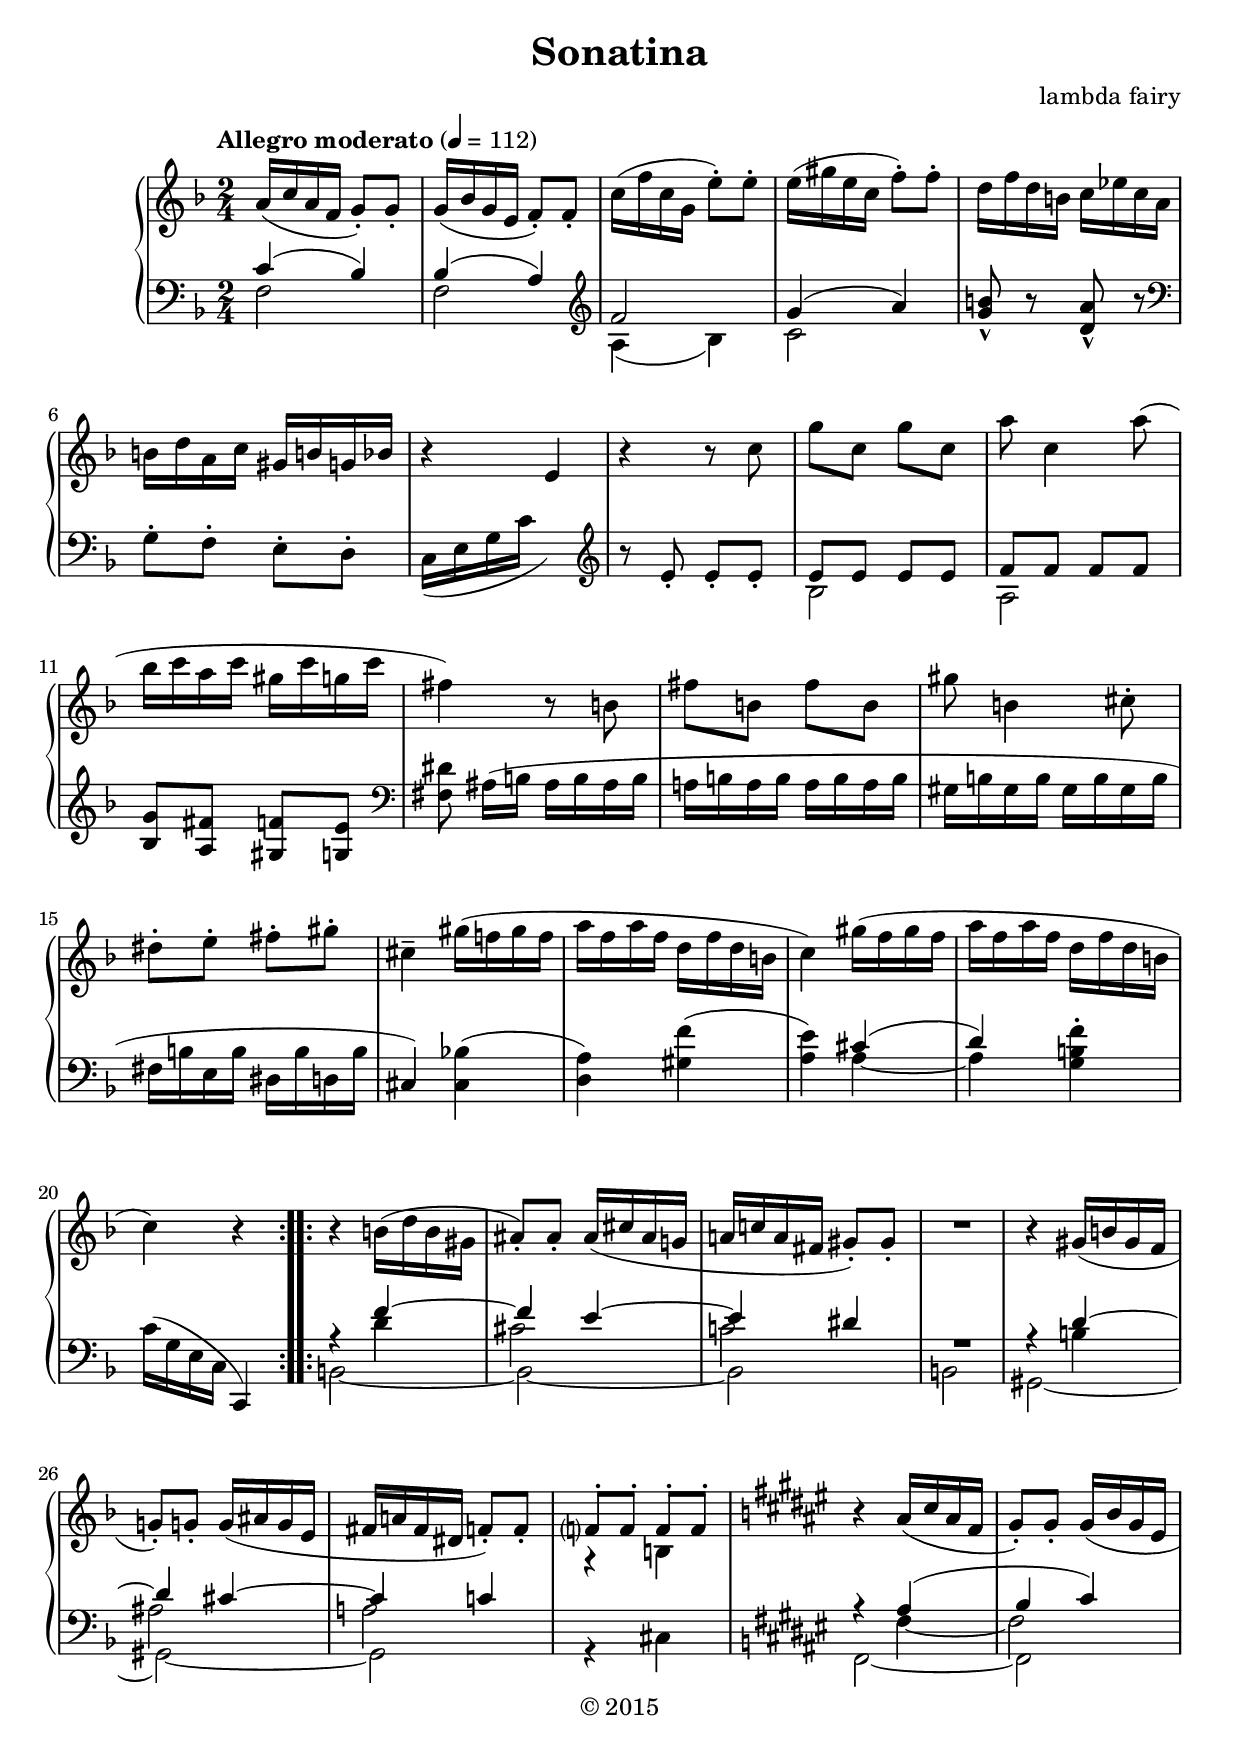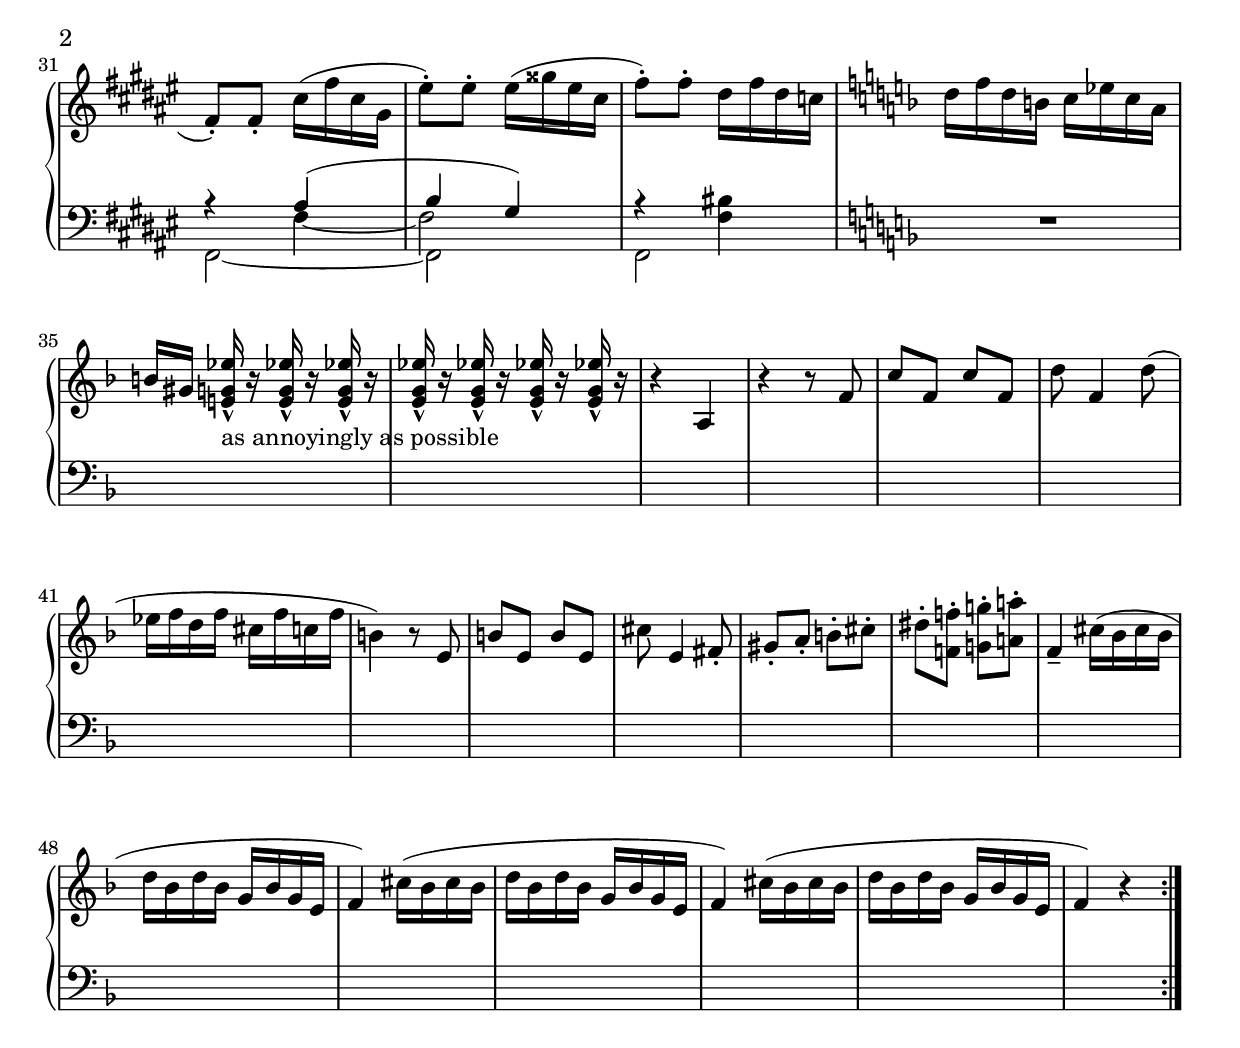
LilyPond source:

\version "2.18.2"

\include "articulate.ly"
\include "shared.ily"

#(set-global-staff-size 21)

\header {
    title = "Sonatina"
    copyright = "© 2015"
    }

A = {
    \clef treble
    \key f \major
    \set Staff.midiInstrument = #"acoustic grand"
    \tempo "Allegro moderato" 4 = 112

    \time 2/4

    \repeat volta 2 {

        \relative f' {
            | a16( c a f g8)-. g-.
            | g16( bf g e f8)-. f-.
            | c'16( f c g e'8)-. e-.
            | e16( gs e c f8)-. f-.

            | d16 f d b c ef c a
            | b d a c gs b! g bf
            | r4 e,
            }

        \relative f' {
            | r4 r8 c'
            | g' c, g' c,
            | a' c,4 a'8(
            | bf16 c a c gs c g c
            | fs,4) r8 b,

            | fs' b, fs' b,
            | gs' b,4 cs8-.
            | ds-. e-. fs-. gs-.
            | cs,4-- gs'16( f gs f

            | a f a f d f d b
            | c4) gs'16( f gs f
            | a f a f d f d b
            | c4) r
            }

        }

    \repeat volta 2 {

        \relative f' {
            | r4 b16( d b gs
            | as8)-. as-. as16( cs as g
            | a16 c a fs gs8)-. gs-.
            | R2

            | r4 gs16( b gs f
            | g8)-. g-. g16( as g e
            | fs16 a fs ds f8)-. f-.
            | << { f?-. f-. f-. f-. } \\ { r4 b, } >>
            }

        \relative fs' {
            \key fs \major

            | r4 as16( cs as fs
            | gs8)-. gs-. gs16( b gs es
            | fs8)-. fs-. cs'16( fs cs gs
            | es'8)-. es-. es16( gss es cs
            | fs8)-. fs-. ds16 fs ds c

            \key f \major
            | d f d b c ef c a
            | b[ gs] <e! g ef'>-^_"as annoyingly as possible" r q-^ r q-^ r
            | q-^ r q-^ r q-^ r q-^ r

            | r4 a,
            | r4 r8 f'
            | c' f, c' f,
            | d' f,4 d'8(
            | ef16 f d f cs f c f
            | b,4) r8 e,

            | b' e, b' e,
            | cs' e,4 fs8-.
            | gs-. a-. b-. cs-.
            | ds-. <f,! f'!>-. <g! g'!>-. <a! a'!>-.
            }

        \relative f' {
            | f4-- cs'16( bf cs bf
            | d bf d bf g bf g e
            | f4) cs'16( bf cs bf
            | d bf d bf g bf g e
            | f4) cs'16( bf cs bf
            | d bf d bf g bf g e
            | f4) r
            }

        }

    % \bar "|."
    }

B = {
    \clef bass
    \key f \major
    \set Staff.midiInstrument = #"acoustic grand"

    \repeat volta 2 {

        \relative f {
            << {
                | c'4( bf)
                | bf( a)
                \clef treble
                | f'2
                | g4( a)
                }
            \\ {
                | f,2
                | f
                | a4( bf)
                | c2
                } >>

            | <g' b>8-^ r <d a'>-^ r
            \clef bass
            | g,-. f-. e-. d-.
            | \slurDown c16( e g c
            \change Staff = "A" \stemDown \once \hideNotes e4)
            \change Staff = "B" \stemNeutral \slurNeutral
            }

        \relative f' {
            \clef treble
            | r8 e-. e-. e-.
            << {
                | e e e e
                | f f f f
                }
            \\ {
                | bf,2
                | a
                } >>
            | <bf g'>8 <a fs'> <gs f'> <g e'>
            \clef bass
            | <fs ds'> as16[( b] as b as b
            | a b a b a b a b
            | gs b gs b gs b gs b
            | fs b e, b' ds, b' d, b'
            | cs,4) <cs bf'>(
            | <d a'>) <gs f'>(
            | <a e'>)
            << { cs(
                | d)
                }
            \\ { a ~
                | a
                } >>
            <g b f'>-.
            | c16( g e c c,4)
            }

        }

    \repeat volta 2 {
        \relative f {
            << {
                | r4 f' ~
                | f e ~
                | e ds
                | R2
                | r4 d ~
                | d cs ~
                | cs c
                }
            \\ {
                | b,2 ~
                | b ~
                | b
                | b
                | gs ~
                | gs ~
                | gs
                | r4 cs
                }
            \\ {
                \stemDown \tieDown
                | s4 d'
                | cs2
                | c
                | R
                | s4 b
                | as2
                | a
                | s2
                \stemNeutral \tieNeutral
                } >>
            }

        \relative fs {
            \key fs \major
            << {
                | r4 as(
                | b cs)
                | r4 as(
                | b gs)
                }
            \\ {
                | fs,2 ~
                | fs
                | fs ~
                | fs
                | fs
                }
            \\ {
                \stemDown \tieDown
                | s4 fs' ~
                | fs2
                | s4 fs ~
                | fs2
                | r4 <fs bs>
                \stemNeutral \tieNeutral
                } >>

            \key f \major
            | R2
            | s2*19
            }

        }

    }

stuff = <<
    \new PianoStaff <<
        #(set-accidental-style 'piano)
        \new Staff = "A" { \A }
        \new Staff = "B" { \B }
        >>
    >>

\score {
    \stuff
    \layout { }
    }

\score {
    \articulate \stuff
    \midi { }
    }
